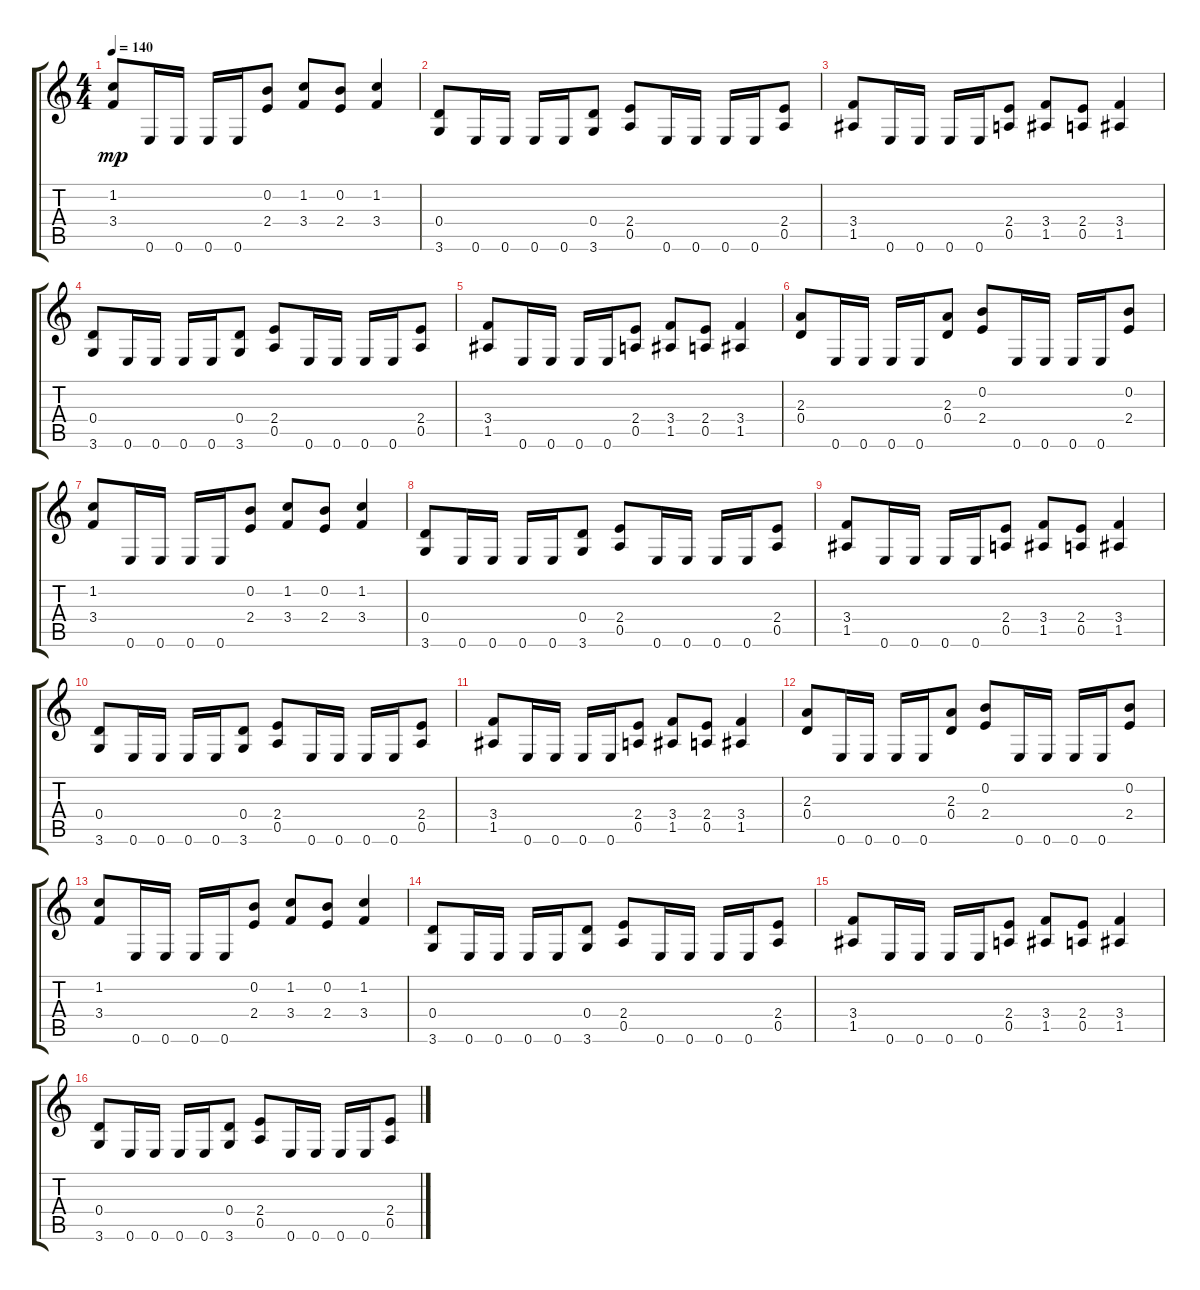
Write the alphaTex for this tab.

\track "" {instrument overdrivenguitar}
\staff {score tabs}
\tuning (E4 B3 G3 D3 A2 E2) {hide}
\ts (4 4)
\tempo 140
\clef g2
\ks c
(1.2 3.4).8{dy mp} 0.6.16 0.6.16 0.6.16 0.6.16 (0.2 2.4).8 (1.2 3.4).8 (0.2 2.4).8 (1.2 3.4).4 |
(0.4 3.6).8 0.6.16 0.6.16 0.6.16 0.6.16 (0.4 3.6).8 (2.4 0.5).8 0.6.16 0.6.16 0.6.16 0.6.16 (2.4 0.5).8 |
(3.4 1.5).8 0.6.16 0.6.16 0.6.16 0.6.16 (2.4 0.5).8 (3.4 1.5).8 (2.4 0.5).8 (3.4 1.5).4 |
(0.4 3.6).8 0.6.16 0.6.16 0.6.16 0.6.16 (0.4 3.6).8 (2.4 0.5).8 0.6.16 0.6.16 0.6.16 0.6.16 (2.4 0.5).8 |
(3.4 1.5).8 0.6.16 0.6.16 0.6.16 0.6.16 (2.4 0.5).8 (3.4 1.5).8 (2.4 0.5).8 (3.4 1.5).4 |
(2.3 0.4).8 0.6.16 0.6.16 0.6.16 0.6.16 (2.3 0.4).8 (0.2 2.4).8 0.6.16 0.6.16 0.6.16 0.6.16 (0.2 2.4).8 |
(1.2 3.4).8 0.6.16 0.6.16 0.6.16 0.6.16 (0.2 2.4).8 (1.2 3.4).8 (0.2 2.4).8 (1.2 3.4).4 |
(0.4 3.6).8 0.6.16 0.6.16 0.6.16 0.6.16 (0.4 3.6).8 (2.4 0.5).8 0.6.16 0.6.16 0.6.16 0.6.16 (2.4 0.5).8 |
(3.4 1.5).8 0.6.16 0.6.16 0.6.16 0.6.16 (2.4 0.5).8 (3.4 1.5).8 (2.4 0.5).8 (3.4 1.5).4 |
(0.4 3.6).8 0.6.16 0.6.16 0.6.16 0.6.16 (0.4 3.6).8 (2.4 0.5).8 0.6.16 0.6.16 0.6.16 0.6.16 (2.4 0.5).8 |
(3.4 1.5).8 0.6.16 0.6.16 0.6.16 0.6.16 (2.4 0.5).8 (3.4 1.5).8 (2.4 0.5).8 (3.4 1.5).4 |
(2.3 0.4).8 0.6.16 0.6.16 0.6.16 0.6.16 (2.3 0.4).8 (0.2 2.4).8 0.6.16 0.6.16 0.6.16 0.6.16 (0.2 2.4).8 |
(1.2 3.4).8 0.6.16 0.6.16 0.6.16 0.6.16 (0.2 2.4).8 (1.2 3.4).8 (0.2 2.4).8 (1.2 3.4).4 |
(0.4 3.6).8 0.6.16 0.6.16 0.6.16 0.6.16 (0.4 3.6).8 (2.4 0.5).8 0.6.16 0.6.16 0.6.16 0.6.16 (2.4 0.5).8 |
(3.4 1.5).8 0.6.16 0.6.16 0.6.16 0.6.16 (2.4 0.5).8 (3.4 1.5).8 (2.4 0.5).8 (3.4 1.5).4 |
(0.4 3.6).8 0.6.16 0.6.16 0.6.16 0.6.16 (0.4 3.6).8 (2.4 0.5).8 0.6.16 0.6.16 0.6.16 0.6.16 (2.4 0.5).8
